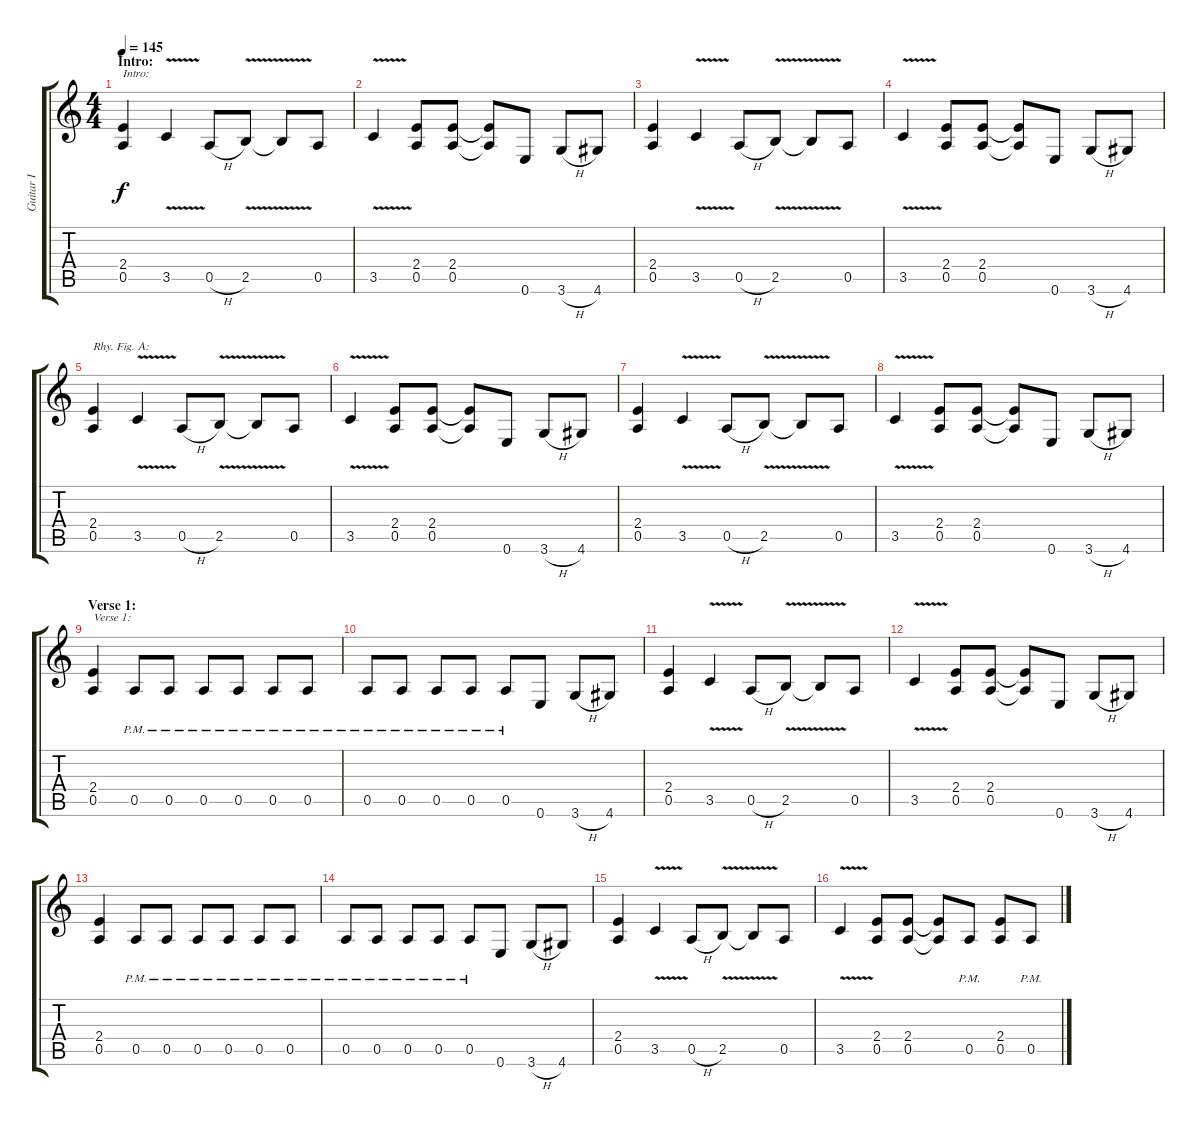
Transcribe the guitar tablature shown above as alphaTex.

\track ("Guitar I" "Guitar I") {instrument distortionguitar}
\staff {score tabs}
\tuning (E4 B3 G3 D3 A2 E2) {hide}
\ts (4 4)
\section ("" "Intro:")
\tempo 145
\clef g2
\ks c
(2.4 0.5).4{txt "Intro:" dy f instrument distortionguitar} 3.5{v}.4 0.5{h}.8 2.5{v}.8 2.5{t}.8 0.5.8 |
3.5{v}.4 (2.4 0.5).8 (2.4 0.5).8 (2.4{t} 0.5{t}).8 0.6.8 3.6{h}.8 4.6.8 |
(2.4 0.5).4 3.5{v}.4 0.5{h}.8 2.5{v}.8 2.5{t}.8 0.5.8 |
3.5{v}.4 (2.4 0.5).8 (2.4 0.5).8 (2.4{t} 0.5{t}).8 0.6.8 3.6{h}.8 4.6.8 |
(2.4 0.5).4{txt "Rhy. Fig. A:"} 3.5{v}.4 0.5{h}.8 2.5{v}.8 2.5{t}.8 0.5.8 |
3.5{v}.4 (2.4 0.5).8 (2.4 0.5).8 (2.4{t} 0.5{t}).8 0.6.8 3.6{h}.8 4.6.8 |
(2.4 0.5).4 3.5{v}.4 0.5{h}.8 2.5{v}.8 2.5{t}.8 0.5.8 |
3.5{v}.4 (2.4 0.5).8 (2.4 0.5).8 (2.4{t} 0.5{t}).8 0.6.8 3.6{h}.8 4.6.8 |
\section ("" "Verse 1:")
(2.4 0.5).4{txt "Verse 1:"} 0.5{pm}.8 0.5{pm}.8 0.5{pm}.8 0.5{pm}.8 0.5{pm}.8 0.5{pm}.8 |
0.5{pm}.8 0.5{pm}.8 0.5{pm}.8 0.5{pm}.8 0.5{pm}.8 0.6.8 3.6{h}.8 4.6.8 |
(2.4 0.5).4 3.5{v}.4 0.5{h}.8 2.5{v}.8 2.5{t}.8 0.5.8 |
3.5{v}.4 (2.4 0.5).8 (2.4 0.5).8 (2.4{t} 0.5{t}).8 0.6.8 3.6{h}.8 4.6.8 |
(2.4 0.5).4 0.5{pm}.8 0.5{pm}.8 0.5{pm}.8 0.5{pm}.8 0.5{pm}.8 0.5{pm}.8 |
0.5{pm}.8 0.5{pm}.8 0.5{pm}.8 0.5{pm}.8 0.5{pm}.8 0.6.8 3.6{h}.8 4.6.8 |
(2.4 0.5).4 3.5{v}.4 0.5{h}.8 2.5{v}.8 2.5{t}.8 0.5.8 |
3.5{v}.4 (2.4 0.5).8 (2.4 0.5).8 (2.4{t} 0.5{t}).8 0.5{pm}.8 (2.4 0.5).8 0.5{pm}.8
